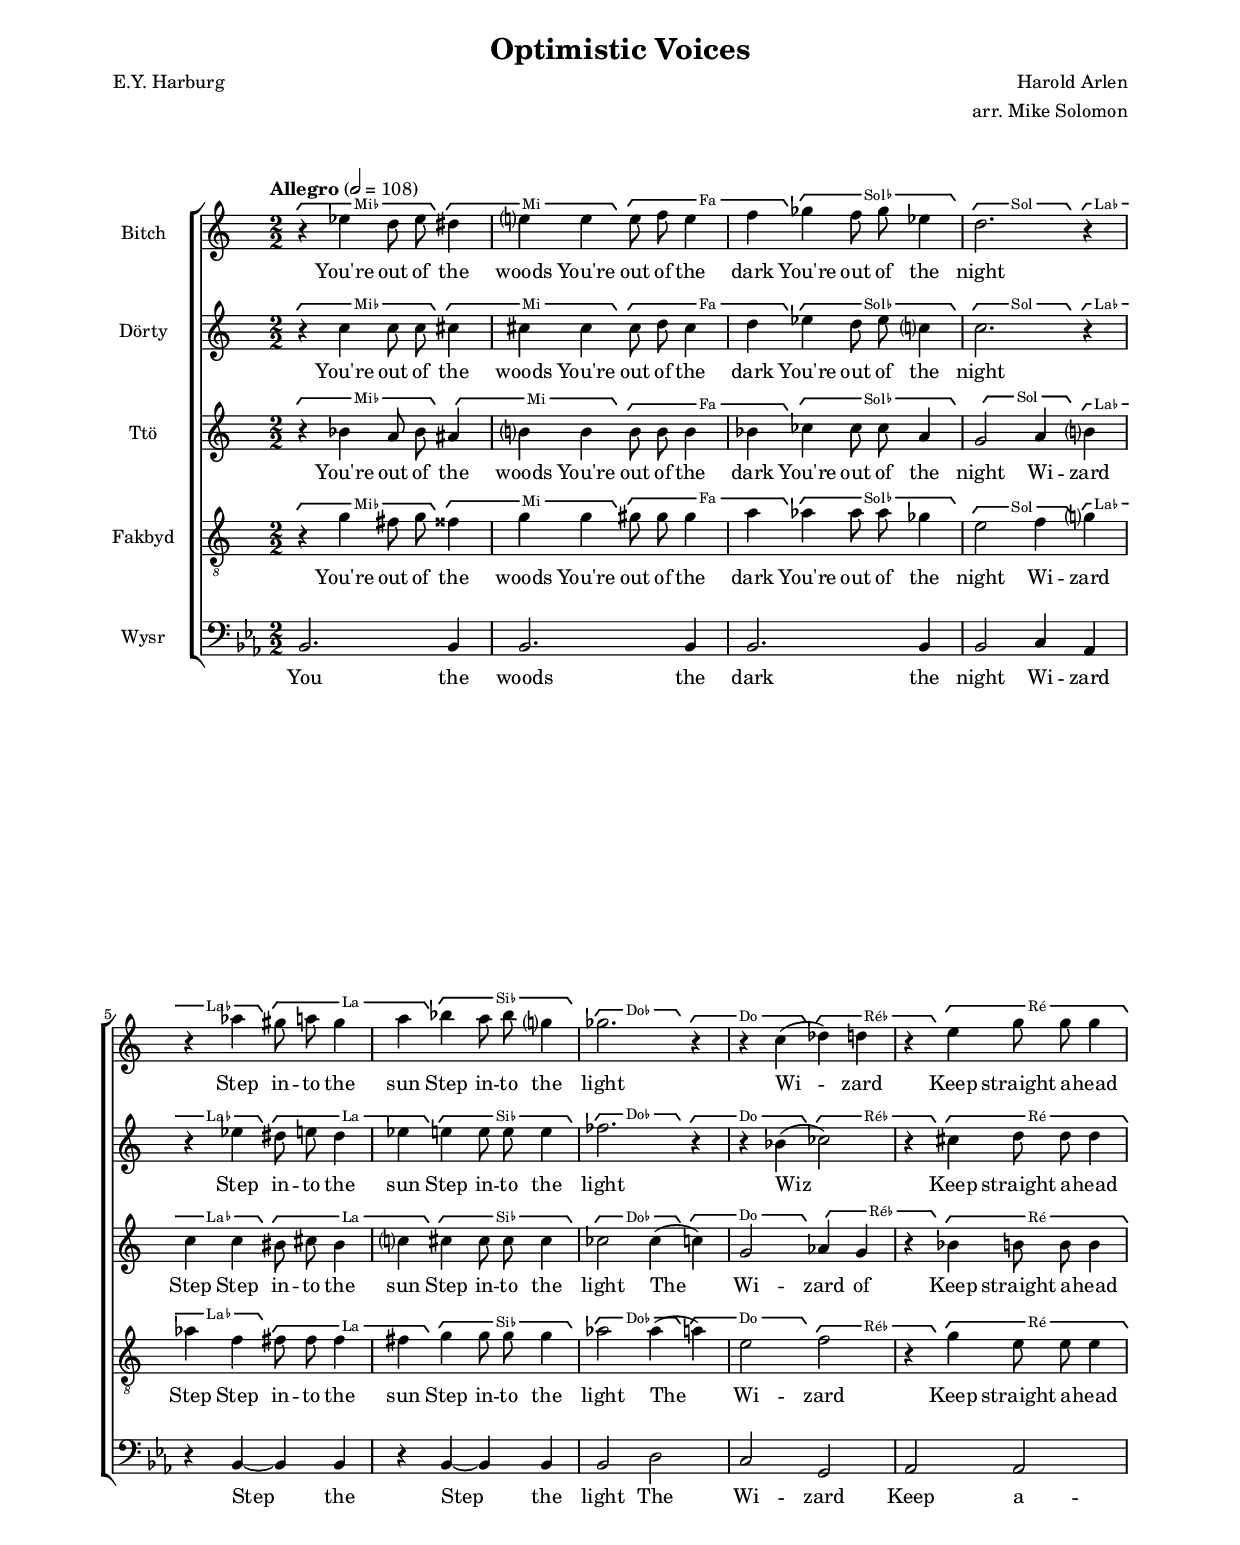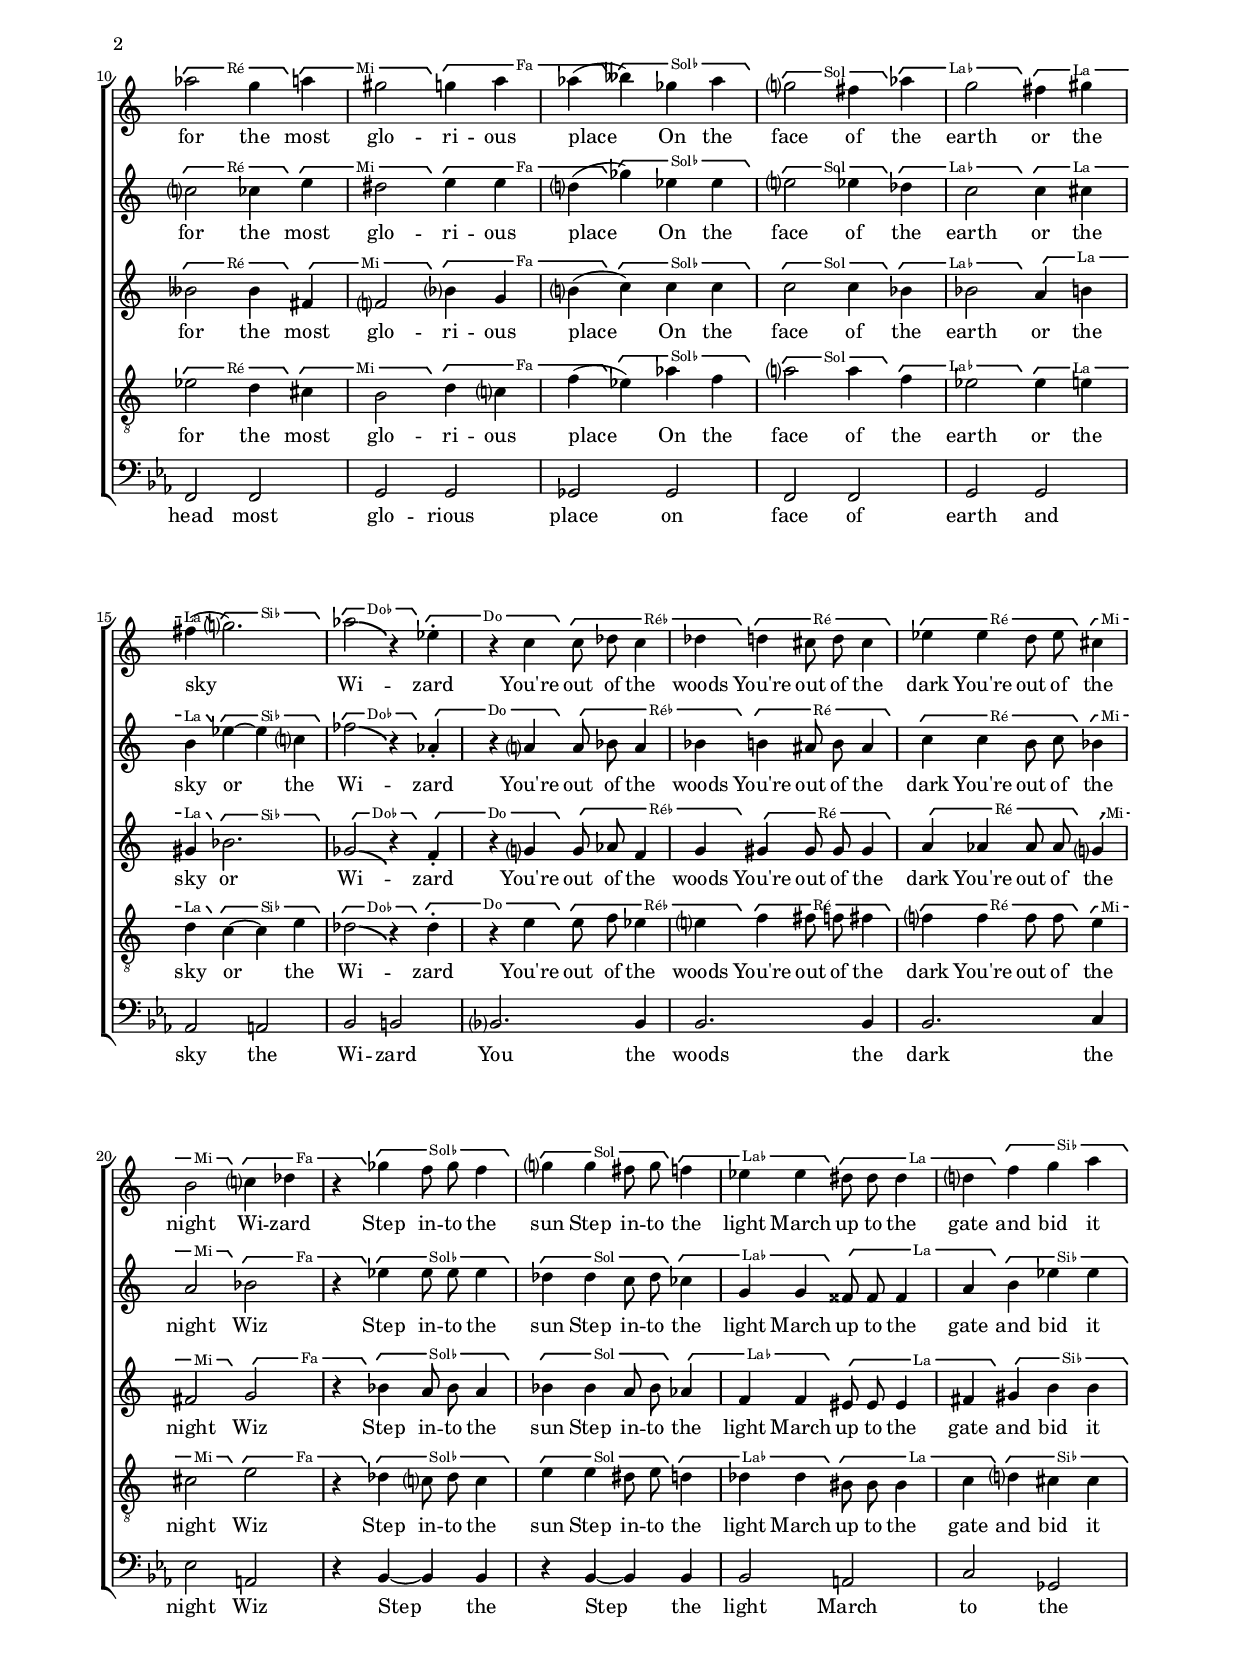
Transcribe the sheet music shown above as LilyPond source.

\version "2.17.0"
\include "defs-devel.ly"
\paper {
  footnote-separator-markup = \markup { \column { " "\override #`(span-factor . 1/5) { \draw-hline } }}
  footnote-padding = 5\mm
  top-system-spacing = #'((basic-distance . 1) (minimum-distance . 0) (padding . 1) (stretchability . 40))
  bottom-system-spacing = #'((basic-distance . 1) (minimum-distance . 0) (padding . 1) (stretchability . 50))
  ragged-right = ##f
  left-margin = 0.75\in
  right-margin = 0.75\in
  top-margin = 0.5\in
  bottom-margin = 0.6\in
  ragged-last-bottom = ##f
  %max-systems-per-page = #2
}

#(ly:set-option 'point-and-click #f)

MyRed = \Red
MyBlack = \Black
myred = \once \override NoteHead.color = #red
myblack = \revert NoteHead.color
%MyRed = \revert NoteHead.color
%MyBlack = \revert NoteHead.color
%myred = \revert NoteHead.color
%myblack = \revert NoteHead.color

agogic = #(make-articulation "downbow")

\header {
  title = "Optimistic Voices"
  %subtitle = \markup { for Ahti Sonninen }
  composer = "Harold Arlen"
  poet = "E.Y. Harburg"
  arranger = "arr. Mike Solomon"
}

nothing = {}

marks = { << {
  \time 2/2
  \tempo "Allegro" 2=108
  \key ees \major
  s2.
  \key e \major
  s4 \mark "accel. poco a poco" s2
  \key f \major
  s2.
  \key ges \major
  s2.
  \key g \major
  s2.
  \key aes \major
  s2.
  \key a \major
  s2.
  \key bes \major
  s2.
  \key ces \major
  s2.
  \key c \major
  s2.
  \key des \major
  s2.
  \key d \major
  s2.
  \key ees \major
  s2.
  \key e \major
  s2.
  \key f \major
  s2.
  \key ges \major
  s2.
  \key g \major
  s2.
  \key aes \major
  s2.
  \key a \major
  s2.
  \key bes \major
  s2.
  \key ces \major
  s2.
  \key c \major
  s2.
  \key des \major
  s2.
  \key d \major
  s2.
  \key ees \major
  s2.
  \key e \major
  s2.
  \key f \major
  s2.
  \key ges \major
  s2.
  \key g \major
  s2.
  \key aes \major
  s2.
  \key a \major
  s2.
  \key bes \major
  s2.
} { \unfoldChange #200 #260 #192 \bar "||" } >> 
}
#(define-markup-command (smart-flat layout props text) (markup?)
  "nice looking flat"
  (interpret-markup layout props
    (markup #:normal-text #:concat (#:general-align Y UP text #:hspace 0.2 #:general-align Y UP #:smaller #:smaller #:smaller #:smaller #:flat))))

#(define (position-hack grob)
     (let* ((pos (ly:tuplet-bracket::calc-positions grob))
            (mx (max (car pos) (cdr pos))))
       (cons mx mx)))

marks = {
  \time 2/2
  \tempo "Allegro" 2=108
  \override TupletBracket.direction = #UP
  \override TupletBracket.bracket-flare = #'(0.5 . 0.5)
  \override TupletBracket.positions = #position-hack
  \override TupletBracket.bracket-visibility = ##t
  \set tupletFullLength = ##t
  %\set tupletFullLengthNote = ##t
  \override TupletNumber.text = \markup \smart-flat "Mi"
  \times 1/1 { s2. }
  \override TupletNumber.text = \markup \normal-text "Mi"
  \times 1/1 { s2. }
  \override TupletNumber.text = \markup \normal-text "Fa"
  \times 1/1 { s2. }
  \override TupletNumber.text = \markup \smart-flat "Sol"
  \times 1/1 { s2. }
  \override TupletNumber.text = \markup \normal-text "Sol"
  \times 1/1 { s2. }
  \override TupletNumber.text = \markup \smart-flat "La"
  \times 1/1 { s2. }
  \override TupletNumber.text = \markup \normal-text "La"
  \times 1/1 { s2. }
  \override TupletNumber.text = \markup \smart-flat "Si"
  \times 1/1 { s2. }
  \override TupletNumber.text = \markup \smart-flat "Do"
  \times 1/1 { s2. }
  \override TupletNumber.text = \markup \normal-text "Do"
  \times 1/1 { s2. }
  \override TupletNumber.text = \markup \smart-flat "Ré"
  \times 1/1 { s2. }
  \override TupletNumber.text = \markup \normal-text "Ré"
  \times 1/1 { s2. }
  \times 1/1 { s2. }
  \override TupletNumber.text = \markup \normal-text "Mi"
  \times 1/1 { s2. }
  \override TupletNumber.text = \markup \normal-text "Fa"
  \times 1/1 { s2. }
  \override TupletNumber.text = \markup \smart-flat "Sol"
  \times 1/1 { s2. }
  \override TupletNumber.text = \markup \normal-text "Sol"
  \times 1/1 { s2. }
  \override TupletNumber.text = \markup \smart-flat "La"
  \times 1/1 { s2. }
  \override TupletNumber.text = \markup \normal-text "La"
  \times 1/1 { s2. }
  \override TupletNumber.text = \markup \smart-flat "Si"
  \times 1/1 { s2. }
  \override TupletNumber.text = \markup \smart-flat "Do"
  \times 1/1 { s2. }
  \override TupletNumber.text = \markup \normal-text "Do"
  \times 1/1 { s2. }
  \override TupletNumber.text = \markup \smart-flat "Ré"
  \times 1/1 { s2. }
  \override TupletNumber.text = \markup \normal-text "Ré"
  \times 1/1 { s2. }
  \times 1/1 { s2. }
  \override TupletNumber.text = \markup \normal-text "Mi"
  \times 1/1 { s2. }
  \override TupletNumber.text = \markup \normal-text "Fa"
  \times 1/1 { s2. }
  \override TupletNumber.text = \markup \smart-flat "Sol"
  \times 1/1 { s2. }
  \override TupletNumber.text = \markup \normal-text "Sol"
  \times 1/1 { s2. }
  \override TupletNumber.text = \markup \smart-flat "La"
  \times 1/1 { s2. }
  \override TupletNumber.text = \markup \normal-text "La"
  \times 1/1 { s2. }
  \override TupletNumber.text = \markup \smart-flat "Si"
  \times 1/1 { s2. }
}
prefatoryMatter = {
  #(set-accidental-style 'modern-cautionary)
}

soprano = \relative c'' { \autoBeamOff
  \prefatoryMatter
  %{ees%} r4 ees d8 ees %{e%} dis4 |
  e e %{f%} e8 f e4 |
  f %{ges%} ges f8 ges ees4 %{g%} |
  d2. %{aes%} r4 |
  %%%
  r4 aes' %{a%} gis8 a gis4 |
  a4 %{bes%} bes a8 bes g4 %{ces%} |
  ges2. %{c%} r4 |
  r4 c, %{des%} ( des ) d |  %% TT sub...
  %%%%
  r4 %{d%} e4 g8 g g4 %{ees%} |
  aes2 g4 %{e%} a |
  gis2 %{f%} g4 a |
  aes4 ( %{ges%} beses4 ) ges aes |
  %%%
  %{g%} g2 fis4 %{aes%} aes4 |
  g2 %{a%} fis4 gis |
  fis4 %{bes%} ( g2. ) |
  aes2-\bendAfter #-3 r4 ees4-. |
  %%%
  r4 c4 %{des%} c8 des c4 |
  des4 %{d%} d cis8 d cis4 |
  %{ees%} ees4 ees d8 ees %{e%} cis4 |
  b2 %{f%} c4 des4 |
  %%%
  r4 %{ges%} ges f8 ges f4 |
  %{g%} g g4 fis8 g %{aes%} f4 |
  ees4 ees %{%} dis8 dis %{a%} dis4 |
  d4 %{bes%} f g a |
  
}

sopranoWords = \lyricmode {
  You're out of the woods
  You're out of the dark
  You're out of the night
  Step in -- to the sun
  Step in -- to the light

  Wi -- zard

  Keep straight a -- head for the most glo -- ri -- ous place
  On the face of the earth or the sky

  Wi -- zard

  You're out of the woods
  You're out of the dark
  You're out of the night

  Wi -- zard

  Step in -- to the sun
  Step in -- to the light
  March up to the gate and bid it %open

}

mezzo = \relative c'' { \autoBeamOff
  \prefatoryMatter
  r4 c c8 c cis4 |
  cis cis cis8 d cis4 |
  d ees d8 ees c4 |
  c2. r4 |
  r ees dis8 e8 dis4 |
  ees e e8 e e4 |
  fes2. r4 |
  r4 bes, ( ces2 ) |
  r4 cis4 d8 d d4 |
  c2 ces4 e |
  dis2 e4 e |
  d ( ges ) ees ees |
  e2 ees4 des |
  c2 c4 cis |
  b4 ees4 ~ ees c |
  fes2-\bendAfter #-3 r4 aes,-. |
  r4 a a8 bes a4
  bes b ais8 b ais4 |
  c4 c b8 c bes4 |
  a2 bes |
  r4 ees4 ees8 ees ees4 |
  des des c8 des ces4 |
  g g fisis8 fisis fisis4 |
  a4 b ees ees |
}

mezzoWords = \lyricmode {
  You're out of the woods
  You're out of the dark
  You're out of the night
  Step in -- to the sun
  Step in -- to the light

  Wiz

  Keep straight a -- head for the most glo -- ri -- ous place
  On the face of the earth or the sky

  or the
  Wi -- zard

  You're out of the woods
  You're out of the dark
  You're out of the night

  Wiz

  Step in -- to the sun
  Step in -- to the light
  March up to the gate and bid it %open
}

alto = \relative c'' { \autoBeamOff
  \prefatoryMatter
  r4 bes a8 bes ais4 |
  b4 b b8 b b4 |
  bes ces ces8 ces a4 |
  g2 a4 b |
  c4 c4 bis8 cis8 bis4 |
  c cis cis8 cis cis4 |
  ces2 ces4 ( c ) |
  g2 aes4 g |
  r4 bes b8 b b4 |
  beses2 beses4 fis |
  f2 bes4 g |
  b4 ( c ) c c |
  c2 c4 bes |
  bes2 a4 b4 |
  gis bes2. |
  ges2-\bendAfter #-3 r4 f-. |
  r4 g g8 aes f4
  g gis gis8 gis gis4 |
  a aes aes8 aes g4 |
  fis2 g |
  r4 bes4 a8 bes a4 |
  bes bes a8 bes aes4 |
  f f eis8 eis eis4 |
  fis4 gis b b |
}

altoWords = \lyricmode {
  You're out of the woods
  You're out of the dark
  You're out of the night

  Wi -- zard
  Step

  Step in -- to the sun
  Step in -- to the light

  The Wi -- zard of

  Keep straight a -- head for the most glo -- ri -- ous place
  On the face of the earth or the sky

  or
  Wi -- zard

  You're out of the woods
  You're out of the dark
  You're out of the night

  Wiz

  Step in -- to the sun
  Step in -- to the light
  March up to the gate and bid it %open
}

tenor = \relative c'' {
  \autoBeamOff
  \prefatoryMatter
  \clef "treble_8"
  r4 g fis8 g fisis4 |
  g g gis8 gis gis4 |
  a aes4 aes8 aes ges4 |
  e2 f4 g |
  aes4 f fis8 fis fis4 |
  fis g g8 g g4 |
  aes2 aes4 ( a ) |
  e2 f2 | 
  r4 g e8 e e4 |
  ees2 d4 cis |
  b2 d4 c |
  f4 ( ees ) aes f |
  a2 a4 f |
  ees2 ees4 e4 |
  d4 c ~ c4 e |
  des2-\bendAfter #-3 r4 des-. | % jajaja TT Sub h4x0r
  r4 e e8 f ees4
  e f fis8 f fis4 |
  f f f8 f e4 |
  cis2 e |
  r4 des c8 des c4 |
  e e dis8 e d4 |
  des des bis8 bis bis4 |
  c4 d cis cis |
}

tenorWords = \lyricmode {
  You're out of the woods
  You're out of the dark
  You're out of the night

  Wi -- zard
  Step

  Step in -- to the sun
  Step in -- to the light

  The Wi -- zard

  Keep straight a -- head for the most glo -- ri -- ous place
  On the face of the earth or the sky

  or the
  Wi -- zard

  You're out of the woods
  You're out of the dark
  You're out of the night

  Wiz

  Step in -- to the sun
  Step in -- to the light
  March up to the gate and bid it %open
}

bass = \relative c {
  \autoBeamOff
  \prefatoryMatter
  \clef bass
  bes2. bes4 |
  bes2. bes4 |
  bes2. bes4 |
  bes2 c4 aes |
  r4 bes ~ bes bes |
  r4 bes ~ bes bes |
  bes2 d |
  c g |
  aes2 aes
  f f |
  g2 g |
  ges ges |
  f f |
  g g |
  aes a |
  bes b |
  bes2. bes4 |
  bes2. bes4 |
  bes2. c4 |
  ees2 a, |
  r4 bes ~ bes bes |
  r4 bes ~ bes bes |  
  bes2 a |
  c ges |
}

bassWords = \lyricmode {
  You
  the woods
  the dark
  the night Wi -- zard
  Step the
  Step the
  light
  The Wi -- zard
  Keep a -- head
  most
  glo -- rious
  place
  on 
  face of
  earth and
  sky
  the Wi -- zard
  You
  the woods
  the dark
  the night Wiz
  Step the
  Step the
  light March to the
}
%%% SCORE
#(set-global-staff-size 16)

\score {
  \new ChoirStaff <<
    \new Staff \with { instrumentName = #"Bitch" %shortInstrumentName = #"M."
} <<
      \new Voice = "soprano" { << { \numericTimeSignature
        \soprano
      } {
        \marks
      } {
        \nothing
      }>> }
      \new Lyrics \lyricsto "soprano" {
        \sopranoWords
      }
    >>
    \new Staff \with { instrumentName = #"Dörty" %shortInstrumentName = #"E."
} <<
      \new Voice = "mezzo" { << { \numericTimeSignature
        \mezzo
      } {
        \marks
      } >> }
      \new Lyrics \lyricsto "mezzo" {
        \mezzoWords
      }
    >>
    \new Staff \with { instrumentName = #"Ttö" %shortInstrumentName = #"Mk."
} <<
      \new Voice = "alto" { << { \numericTimeSignature
        \alto
      } {
        \marks
      } >> }
      \new Lyrics \lyricsto "alto" {
        \altoWords
      }
    >>
    \new Staff \with { instrumentName = #"Fakbyd" %shortInstrumentName = #"R."
} <<
      \new Voice = "tenor" { << { \numericTimeSignature
        \tenor
      } {
        \marks
      } >> }
      \new Lyrics \lyricsto "tenor" {
        \tenorWords
      }
    >>
    \new Staff \with { instrumentName = #"Wysr" %shortInstrumentName = #"P." %\markup { \concat { E \super u . } }
} <<
      \new Voice = "bass" { << { \numericTimeSignature
        \key ees \major \bass
      } {
        
      } >> }
      \new Lyrics \lyricsto "bass" {
        \bassWords
      }
    >>
  >>
  \layout {
    \context {
      \Voice
      \consists "Horizontal_bracket_engraver"
      \override TextScript #'layer = #6
      \override NoteHead #'layer = #7
      \override Glissando #'breakable = ##t
      \override TupletNumber #'breakable = ##t
      \override TupletBracket #'breakable = ##t
      \override DynamicLineSpanner #'direction = #UP
      %\override Slur #'direction = #UP
      \remove "Forbid_line_break_engraver"
    }
    \context {
      \Staff
      %\consists "Metronome_mark_engraver"
      \override TimeSignature #'style = #'numbered
      \override StaffSymbol #'layer = #4
      \override TimeSignature #'layer = #3
      \override TimeSignature #'whiteout = ##t
    }
    \context {
      \Lyrics
      %\override LyricText #'whiteout = ##t
      \override LyricText #'layer = #6
    }
    \context {
      \Score
      %\remove "Metronome_mark_engraver"
      \override NonMusicalPaperColumn #'allow-loose-spacing = ##f
    }
  }
}

%%% piano redux
%{
#(set-global-staff-size 20)
\score {
  \new PianoStaff <<
    \new Staff <<
      \new Voice = "1" { \voiceOne << \soprano \marks >> }
      \new Voice = "2" { \voiceTwo \mezzo }
      \new Voice = "3" { \voiceThree \alto }
    >>
    \new Staff <<
      \new Voice = "4" { \voiceOne << \tenor \marks >> }
      \new Voice = "5" { \voiceTwo \bass }
    >>
  >>
  \layout {
    \context {
      \Voice
      \override TextScript #'layer = #6
      \override NoteHead #'layer = #7
      \override Glissando #'breakable = ##t
      \override TupletNumber #'breakable = ##t
      \override TupletBracket #'breakable = ##t
      \remove "Forbid_line_break_engraver"
    }
    \context {
      \Staff
      %\consists "Metronome_mark_engraver"
      \override TimeSignature #'style = #'numbered
      \override StaffSymbol #'layer = #4
      \override TimeSignature #'layer = #3
      \override TimeSignature #'whiteout = ##t
    }
    \context {
      \Lyrics
      %\override LyricText #'whiteout = ##t
      \override LyricText #'layer = #6
    }
    \context {
      \Score
      %\remove "Metronome_mark_engraver"
      \override NonMusicalPaperColumn #'allow-loose-spacing = ##f
    }
  }
}
%}
%%% MIDI

\score {
  \new ChoirStaff <<
    \new Staff \with { instrumentName = #"Bitch" %shortInstrumentName = #"M."
} <<
      \new Voice = "soprano" { << { \numericTimeSignature
        \soprano
      } {
        \marks
      } >> }
      \new Lyrics \lyricsto "soprano" {
        \sopranoWords
      }
    >>
    \new Staff \with { instrumentName = #"Dörty" %shortInstrumentName = #"E."
} <<
      \new Voice = "mezzo" { \numericTimeSignature
        \mezzo
      }
      \new Lyrics \lyricsto "mezzo" {
        \mezzoWords
      }
    >>
    \new Staff \with { instrumentName = #"Ttö" %shortInstrumentName = #"Mk."
} <<
      \new Voice = "alto" { \numericTimeSignature
        \alto
      }
      \new Lyrics \lyricsto "alto" {
        \altoWords
      }
    >>
    \new Staff \with { instrumentName = #"Fakbyd" %shortInstrumentName = #"R."
} <<
      \new Voice = "tenor" { \numericTimeSignature
        \tenor
      }
      \new Lyrics \lyricsto "tenor" {
        \tenorWords
      }
    >>
    \new Staff \with { instrumentName = #"Wysr" %shortInstrumentName = #"P." %\markup { \concat { E \super u . } }
} <<
      \new Voice = "bass" { \numericTimeSignature
        \bass
      }
      \new Lyrics \lyricsto "bass" {
        \bassWords
      }
    >>
  >>
  \midi {}
}
